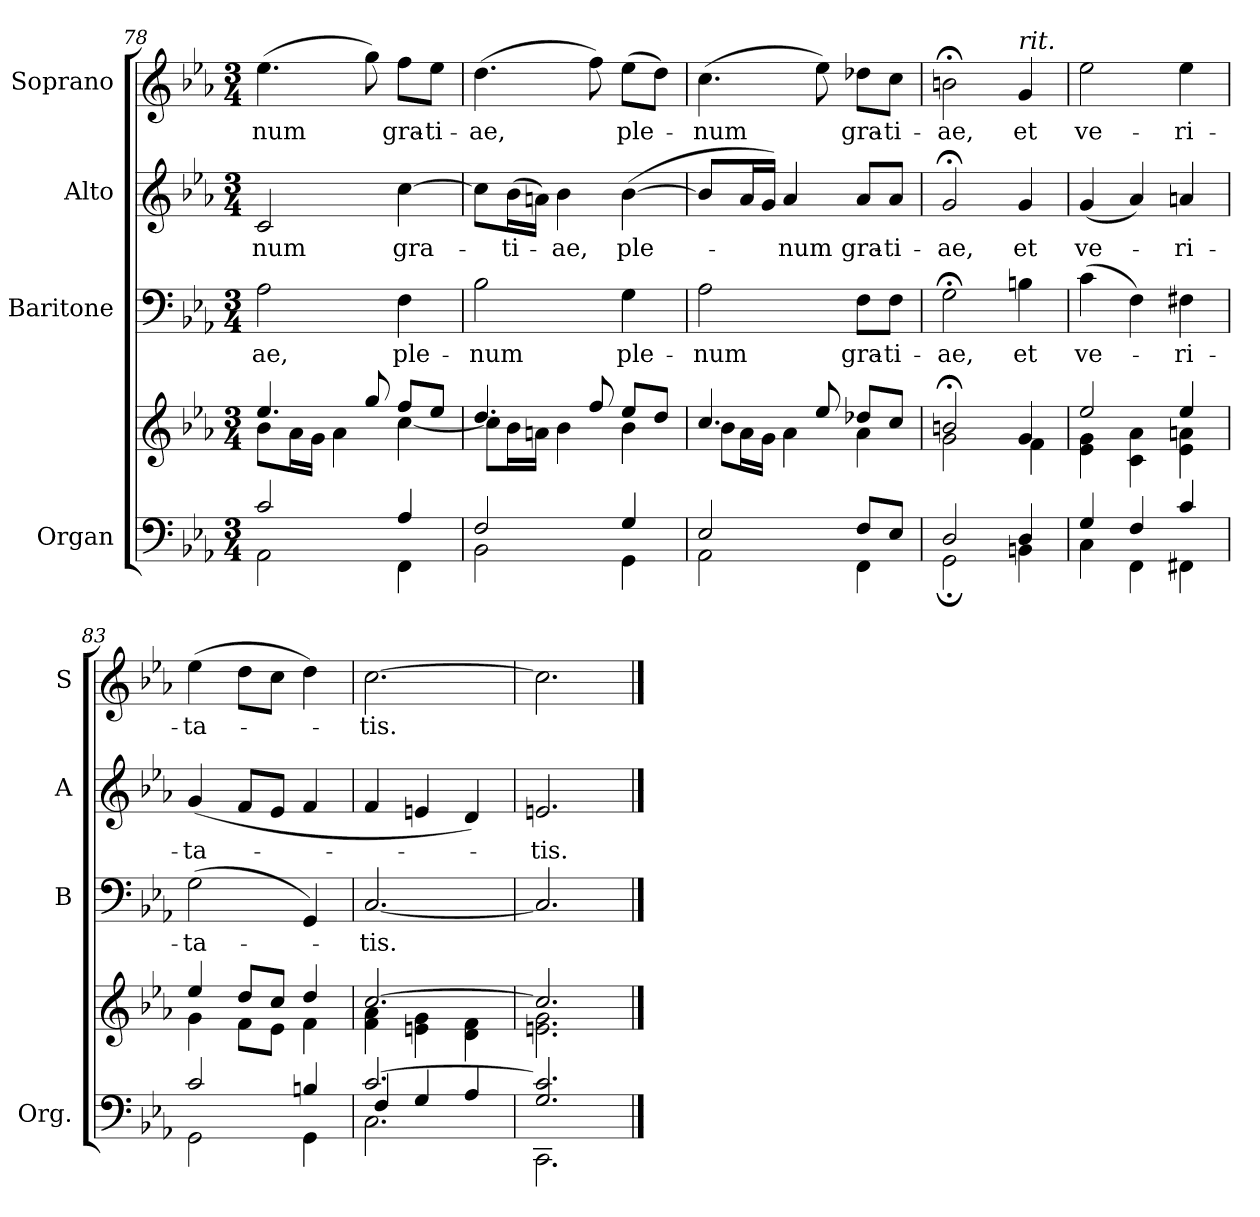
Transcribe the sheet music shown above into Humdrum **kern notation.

**kern	**kern	**kern	**text	**kern	**text	**kern	**text
*part4	*part4	*part3	*part3	*part2	*part2	*part1	*part1
*staff5	*staff4	*staff3	*staff3	*staff2	*staff2	*staff1	*staff1
*I"Organ	*	*I"Baritone	*	*I"Alto	*	*I"Soprano	*
*I'Org.	*	*I'B	*	*I'A	*	*I'S	*
*clefF4	*clefG2	*clefF4	*	*clefG2	*	*clefG2	*
*k[b-e-a-]	*k[b-e-a-]	*k[b-e-a-]	*	*k[b-e-a-]	*	*k[b-e-a-]	*
*c:	*c:	*c:	*	*c:	*	*c:	*
*M3/4	*M3/4	*M3/4	*	*M3/4	*	*M3/4	*
=78	=78	=78	=78	=78	=78	=78	=78
*^	*^	*	*	*	*	*	*
!	!	!	!	!	!LO:LY:b	!	!LO:LY:b	!	!LO:LY:b
2c/	2AA-\	4.ee-/	8b-\L	2A-\	-ae,	2c/	-num	(>4.ee-\	-num
.	.	.	16a-\L	.	.	.	.	.	.
.	.	.	16g\JJ	.	.	.	.	.	.
.	.	.	4a-\	.	.	.	.	.	.
.	.	8gg/	.	.	.	.	.	8gg\)	.
!	!	!	!	!	!LO:LY:b	!	!LO:LY:b	!	!LO:LY:b
4A-/	4FF\	8ff/L	[<4cc\	4F\	ple-	[4cc\	gra-	8ff\L	gra-
!	!	!	!	!	!	!	!	!	!LO:LY:b
.	.	8ee-/J	.	.	.	.	.	8ee-\J	-ti-
!!LO:LB:g=z
=79	=79	=79	=79	=79	=79	=79	=79	=79	=79
!	!	!	!	!	!LO:LY:b	!	!	!	!LO:LY:b
2F/	2BB-\	4.dd/	8cc\L]	2B-\	-num	8cc\L]	.	(>4.dd\	-ae,
!	!	!	!	!	!	!	!LO:LY:b	!	!
.	.	.	16b-\L	.	.	(>16b-\L	-ti-	.	.
.	.	.	16an\JJ	.	.	16an\JJ)	.	.	.
!	!	!	!	!	!	!	!LO:LY:b	!	!
.	.	.	4b-\	.	.	4b-\	-ae,	.	.
.	.	8ff/	.	.	.	.	.	8ff\)	.
!	!	!	!	!	!LO:LY:b	!	!LO:LY:b	!	!LO:LY:b
4G/	4GG\	8ee-/L	4b-\	4G\	ple-	(>[4b-\	ple-	(>8ee-\L	ple-
.	.	8dd/J	.	.	.	.	.	8dd\J)	.
=80	=80	=80	=80	=80	=80	=80	=80	=80	=80
!	!	!	!	!	!LO:LY:b	!	!	!	!LO:LY:b
2E-/	2AA-\	4.cc/	8b-\L	2A-\	-num	8b-/L]	.	(>4.cc\	-num
.	.	.	16a-\L	.	.	16a-/L	.	.	.
.	.	.	16g\JJ	.	.	16g/JJ)	.	.	.
!	!	!	!	!	!	!	!LO:LY:b	!	!
.	.	.	4a-\	.	.	4a-/	-num	.	.
.	.	8ee-/	.	.	.	.	.	8ee-\)	.
!	!	!	!	!	!LO:LY:b	!	!LO:LY:b	!	!LO:LY:b
8F/L	4FF\	8dd-X/L	4a-\	8F\L	gra-	8a-/L	gra-	8dd-X\L	gra-
!	!	!	!	!	!LO:LY:b	!	!LO:LY:b	!	!LO:LY:b
8E-/J	.	8cc/J	.	8F\J	-ti-	8a-/J	-ti-	8cc\J	-ti-
=81	=81	=81	=81	=81	=81	=81	=81	=81	=81
!	!	!	!	!	!LO:LY:b	!	!LO:LY:b	!	!LO:LY:b
2D/	2GG;\	2bn;</	2g\	2G;<\	-ae,	2g;</	-ae,	2bn;<\	-ae,
!	!	!	!	!	!	!	!	!LO:TX:a:i:t=rit.	!
!	!	!	!	!	!LO:LY:b	!	!LO:LY:b	!	!LO:LY:b
4D/	4BBn\	4g/	4f\	4Bn\	et	4g/	et	4g/	et
=82	=82	=82	=82	=82	=82	=82	=82	=82	=82
!	!	!	!	!	!LO:LY:b	!	!LO:LY:b	!	!LO:LY:b
4G/	4C\	2ee-/	4e-\ 4g\	(>4c\	ve-	(<4g/	ve-	2ee-\	ve-
4F/	4FF\	.	4c\ 4a-\	4F\)	.	4a-/)	.	.	.
!	!	!	!	!	!LO:LY:b	!	!LO:LY:b	!	!LO:LY:b
4c/	4FF#X\	4ee-/	4e-\ 4an\	4F#X\	-ri-	4an/	-ri-	4ee-\	-ri-
=83	=83	=83	=83	=83	=83	=83	=83	=83	=83
!	!	!	!	!	!LO:LY:b	!	!LO:LY:b	!	!LO:LY:b
2c/	2GG\	4ee-/	4g\	(>2G\	-ta-	(<4g/	-ta-	(>4ee-\	-ta-
.	.	8dd/L	8f\L	.	.	8f/L	.	8dd\L	.
.	.	8cc/J	8e-\J	.	.	8e-/J	.	8cc\J	.
4Bn/	4GG\	4dd/	4f\	4GG/)	.	4f/	.	4dd\)	.
=84	=84	=84	=84	=84	=84	=84	=84	=84	=84
*	*^	*	*	*	*	*	*	*	*
!	!	!	!	!	!	!LO:LY:b	!	!	!	!LO:LY:b
[>2.c/	2.C\	4F/	[>2.cc/	4f\ 4a-\	[2.C/	-tis.	4f/	.	[2.cc\	-tis.
.	.	4G/	.	4en\ 4g\	.	.	4en/	.	.	.
.	.	4A-/	.	4d\ 4f\	.	.	4d/)	.	.	.
=85	=85	=85	=85	=85	=85	=85	=85	=85	=85	=85
!	!	!	!	!	!	!	!	!LO:LY:b	!	!
*	*v	*v	*	*	*	*	*	*	*	*
2.G/ 2.c/]	2.CC\	2.cc/]	2.en\ 2.g\	2.C/]	.	2.en/	-tis.	2.cc\]	.
*v	*v	*	*	*	*	*	*	*	*
*	*v	*v	*	*	*	*	*	*
==	==	==	==	==	==	==	==
*-	*-	*-	*-	*-	*-	*-	*-
